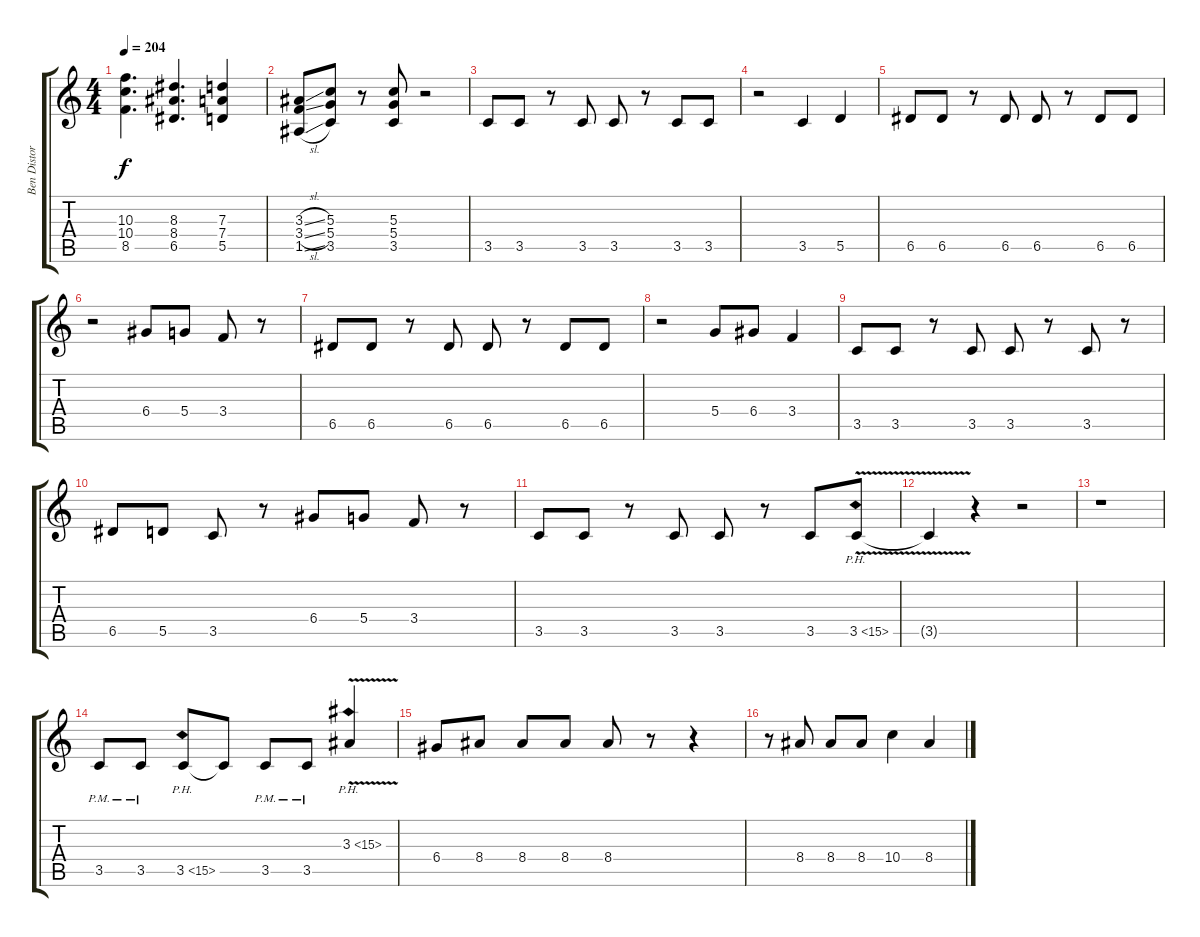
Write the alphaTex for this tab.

\track ("Ben Distorted" "Ben Distor") {instrument distortionguitar}
\staff {score tabs}
\tuning (E4 B3 G3 D3 A2 E2) {hide}
\ts (4 4)
\tempo 204
\clef g2
\ks c
(10.3 10.4 8.5).4{d dy f} (8.3 8.4 6.5).4{d} (7.3 7.4 5.5).4 |
(3.3{sl} 3.4{sl} 1.5{sl}).8 (5.3 5.4 3.5).8 r.8 (5.3 5.4 3.5).8 r.2 |
3.5.8 3.5.8 r.8 3.5.8 3.5.8 r.8 3.5.8 3.5.8 |
r.2 3.5.4 5.5.4 |
6.5.8 6.5.8 r.8 6.5.8 6.5.8 r.8 6.5.8 6.5.8 |
r.2 6.4.8 5.4.8 3.4.8 r.8 |
6.5.8 6.5.8 r.8 6.5.8 6.5.8 r.8 6.5.8 6.5.8 |
r.2 5.4.8 6.4.8 3.4.4 |
3.5.8 3.5.8 r.8 3.5.8 3.5.8 r.8 3.5.8 r.8 |
6.5.8 5.5.8 3.5.8 r.8 6.4.8 5.4.8 3.4.8 r.8 |
3.5.8 3.5.8 r.8 3.5.8 3.5.8 r.8 3.5.8 3.5{ph 12 v}.8 |
3.5{t}.4 r.4 r.2 |
r.1 |
3.5{pm}.8 3.5{pm}.8 3.5{ph 12}.8 3.5{t}.8 3.5{pm}.8 3.5{pm}.8 3.3{ph 12 v}.4 |
6.4.8 8.4.8 8.4.8 8.4.8 8.4.8 r.8 r.4 |
r.8 8.4.8 8.4.8 8.4.8 10.4.4 8.4.4
